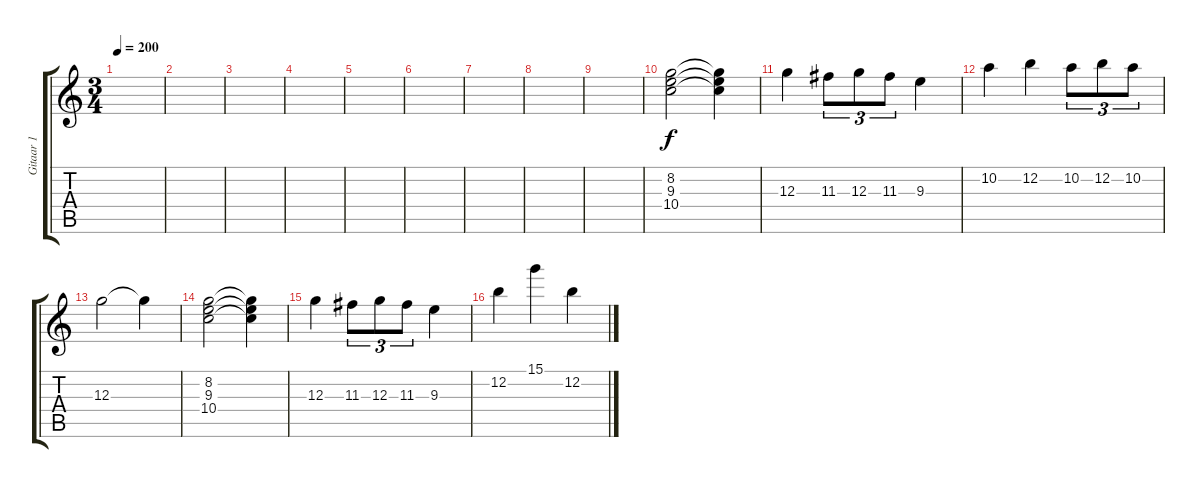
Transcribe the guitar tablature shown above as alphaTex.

\track ("Gitaar 1" "Gitaar 1") {instrument overdrivenguitar}
\staff {score tabs}
\tuning (E4 B3 G3 D3 A2 E2) {hide}
\ts (3 4)
\tempo 200
\clef g2
\ks c
|
|
|
|
|
|
|
|
|
(8.2 9.3 10.4).2{volume 12} (8.2{t} 9.3{t} 10.4{t}).4 |
12.3.4 11.3.8{tu (3 2)} 12.3.8{tu (3 2)} 11.3.8{tu (3 2)} 9.3.4 |
10.2.4 12.2.4 10.2.8{tu (3 2)} 12.2.8{tu (3 2)} 10.2.8{tu (3 2)} |
12.3.2 12.3{t}.4 |
(8.2 9.3 10.4).2 (8.2{t} 9.3{t} 10.4{t}).4 |
12.3.4 11.3.8{tu (3 2)} 12.3.8{tu (3 2)} 11.3.8{tu (3 2)} 9.3.4 |
12.2.4 15.1.4 12.2.4
